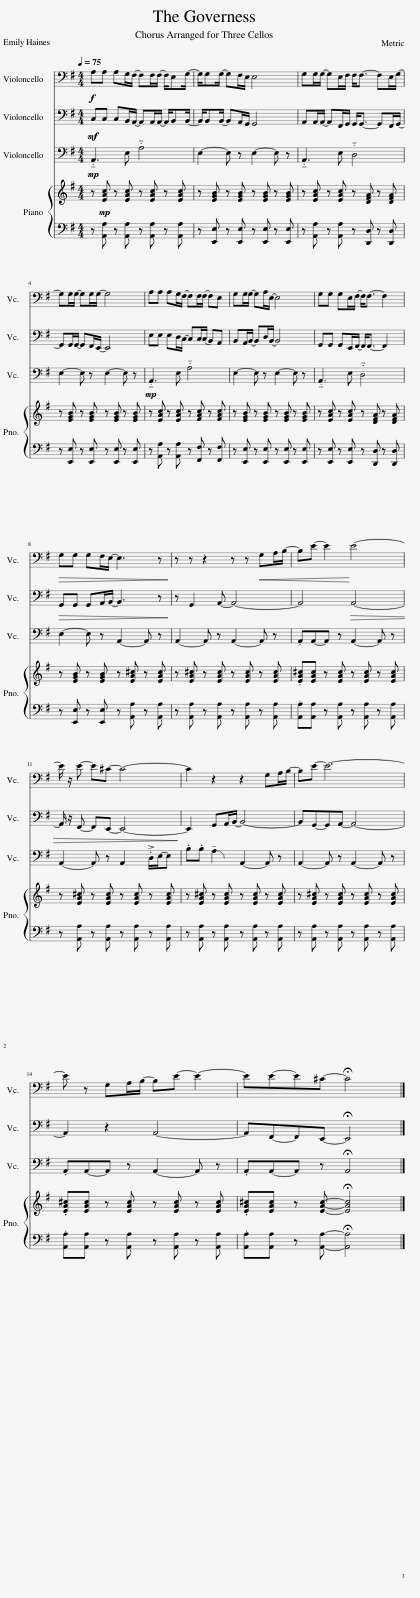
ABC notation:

X:1
%%score 1 2 3 { 4 | 5 }
L:1/8
Q:1/4=75
M:4/4
I:linebreak $
K:G
V:1 bass
V:2 bass
V:3 bass
V:4 treble
V:5 bass
V:1
!f! A,A, A,G,/F,/- F,F,/F,/- F,/E,G,/- | G,/G,G,/- G,F,/E,/ E,4 | G,G,/G,/- G,E,/F,/ F,<F,- F,E,/G,/- |$ G,G,/G,/- G,G,/G,/- G,4 | A,A, A,G,/F,/- F,F,/F,/- F,E, | %5
 G,G,/G,/- G,A,/E,/- E,4 | G,G, G,E,/F,/- F,<F,- F,2 |$!>(! G,G, G,F,/E,/- E,3 z!>)! | z z z2 z z!<(! G,A,/B,/- | B,E- E2!<)! E4- |$ %10
 E/ z/ E- E^C- C4- | C2 z2 z2 G,A,/B,/- | B,E- E6- |$ E z G,A,/B,/- B,E- E2- | EE-E^C- !fermata!C4 |] %15
V:2
!mf! C,C, C,B,,/A,,/- A,,A,,/A,,/- A,,/B,,B,,/- | B,,/B,,B,,/- B,,A,,/G,,/ G,,4 | A,,A,,/A,,/- A,,F,,/G,,/ G,,<G,,- G,,F,,/G,,/- |$ G,,G,,/G,,/- G,,F,,/E,,/- E,,4 | E,E, E,D,/C,/- C,C,/(C,/ B,,)A,, | %5
 B,,A,,/B,,/- B,,D,/B,,/- B,,4 | G,,G,, G,,E,,/F,,/- F,,<F,,- F,,2 |$!>(! G,,G,, G,,A,,/B,,/- B,,3 z!>)! | z G,,2 A,,- A,,4- | A,,4!>(! A,,4- |$ %10
 A,,/ z/ F,,- F,,E,,- E,,4-!>)! | E,,2 G,,A,,/B,,/- B,,4- | B,,G,,-G,,A,,- A,,4- |$ A,,2 z2 A,,4- | A,,F,,-F,,E,,- !fermata!E,,4 |] %15
V:3
!mp! !tenuto!.A,,3 E, !tenuto!.A,4 | E,2- E, z E,2- E, z | !tenuto!.A,,3 E, !tenuto!.D,4 |$ E,2- E, z E,2- E, z |!mp! !tenuto!.A,,3 E, !tenuto!.A,4 | %5
 E,2- E, z E,2- E, z | !tenuto!.A,,3 E, !tenuto!.D,4 |$ E,2- E, z A,,2- A,, z | A,,2- A,, z A,,2- A,, z | .A,,A,,-A,, z A,,2- A,, z |$ %10
 A,,2- A,, z A,,2 !>!.D,/E,/-E, | .B,.B, !tenuto!A,2 A,,2- A,, z | A,,2- A,, z A,,2- A,, z |$ .A,,A,,-A,, z A,,2- A,, z | .A,,A,,-A,, z !fermata!A,,4 |] %15
V:4
 z!mp! [EAc] z [EAc] z [EAc] z [EAc] | z [EGB] z [EGB] z [EGB] z [EGB] | z [EAc] z [EAc] z [DFA] z [DFA] |$ z [EGB] z [EGB] z [EGB] z [EGB] | z [EAc] z [EAc] z [FAc] z [FAc] | %5
 z [EGB] z [EGB] z [EGB] z [EGB] | z [EAc] z [EAc] z [DFA] z [DFA] |$ z [EGB] z [EGB] z [EA^c] z [EAc] | z [EA^c] z [EAc] z [EAc] z [EAc] | .[EA^c][EAc] z [EAc] z [EAc] z [EAc] |$ %10
 z [EA^c] z [EAc] z [EAc] z [EAc] | z [EA^c] z [EAc] z [EAc] z [EAc] | z [EA^c] z [EAc] z [EAc] z [EAc] |$ .[EA^c][EAc] z [EAc] z [EAc] z [EAc] | .[EA^c][EAc] z [EAc]- !fermata![EAc]4 |] %15
V:5
 z [A,,A,] z [A,,A,] z [A,,A,] z [A,,A,] | z [E,,E,] z [E,,E,] z [E,,E,] z [E,,E,] | z [A,,A,] z [A,,A,] z [D,,D,] z [D,,D,] |$ z [E,,E,] z [E,,E,] z [E,,E,] z [E,,E,] | z [A,,A,] z [A,,A,] z [F,,F,] z [F,,F,] | %5
 z [E,,E,] z [E,,E,] z [E,,E,] z [E,,E,] | z [E,,E,] z [E,,E,] z [D,,D,] z [D,,D,] |$ z [E,,E,] z [E,,E,] z [A,,A,] z [A,,A,] | z [A,,A,] z [A,,A,] z [A,,A,] z [A,,A,] | .[A,,A,][A,,A,] z [A,,A,] z [A,,A,] z [A,,A,] |$ %10
 z [A,,A,] z [A,,A,] z [A,,A,] z [A,,A,] | z [A,,A,] z [A,,A,] z [A,,A,] z [A,,A,] | z [A,,A,] z [A,,A,] z [A,,A,] z [A,,A,] |$ .[A,,A,][A,,A,] z [A,,A,] z [A,,A,] z [A,,A,] | .[A,,A,][A,,A,] z [A,,A,]- !fermata![A,,A,]4 |] %15
